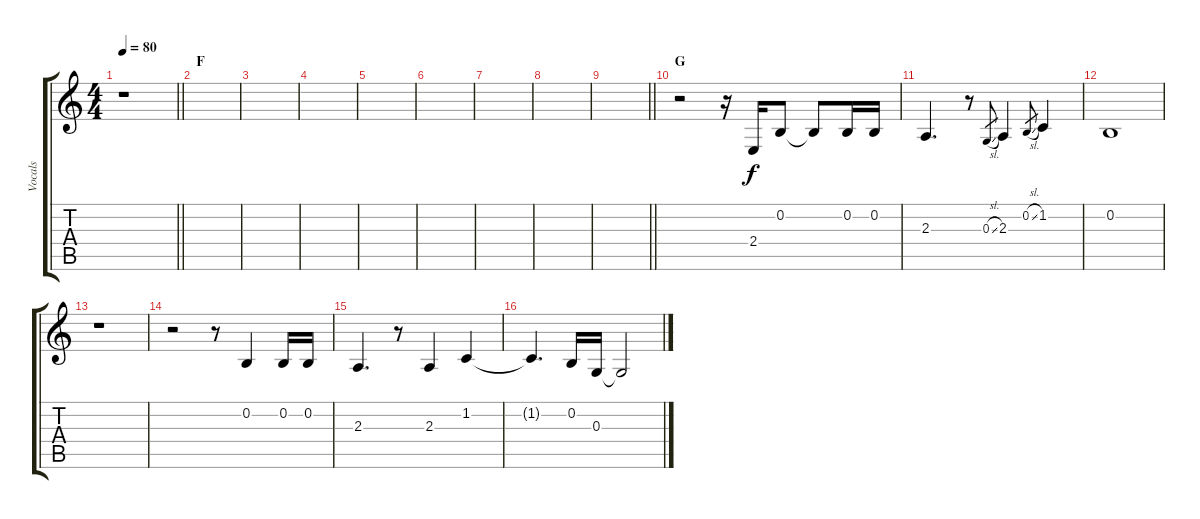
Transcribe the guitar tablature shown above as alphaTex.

\track ("Vocals" "Vocals") {instrument altosax}
\staff {score tabs}
\tuning (E4 B3 G3 D3 A2 E2) {hide}
\ts (4 4)
\tempo 80
\clef g2
\barLineRight lightlight
\ks c
r.1{dy mp} |
\section ("" "F")
|
|
|
|
|
|
|
\barLineRight lightlight
|
\section ("" "G")
r.2 r.16 2.4.16{dy f} 0.2.8 0.2{t}.8 0.2.16 0.2.16 |
2.3.4{d} r.8 0.3{sl}.8{gr} 2.3.4 0.2{sl}.8{gr} 1.2.4 |
0.2.1 |
r.1 |
r.2 r.8 0.2.4 0.2.16 0.2.16 |
2.3.4{d} r.8 2.3.4 1.2.4 |
1.2{t}.4{d} 0.2.16 0.3.16 0.3{t}.2
